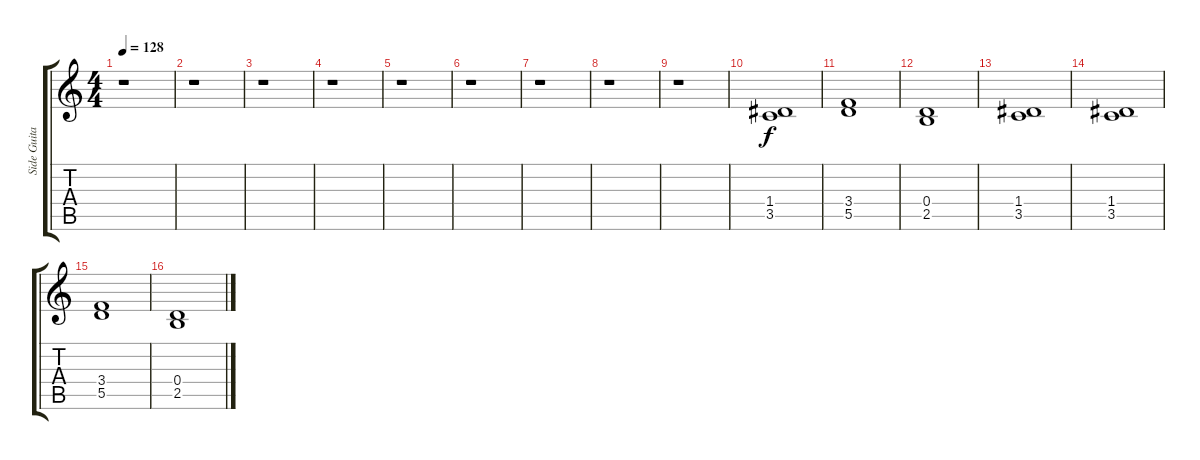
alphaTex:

\track ("Side Guitar" "Side Guita") {instrument distortionguitar}
\staff {score tabs}
\tuning (E4 B3 G3 D3 A2 E2) {hide}
\ts (4 4)
\tempo 128
\clef g2
\ks c
r.1{dy f instrument distortionguitar} |
r.1 |
r.1 |
r.1 |
r.1 |
r.1 |
r.1 |
r.1 |
r.1 |
(1.4 3.5).1 |
(3.4 5.5).1 |
(0.4 2.5).1 |
(1.4 3.5).1 |
(1.4 3.5).1 |
(3.4 5.5).1 |
(0.4 2.5).1
